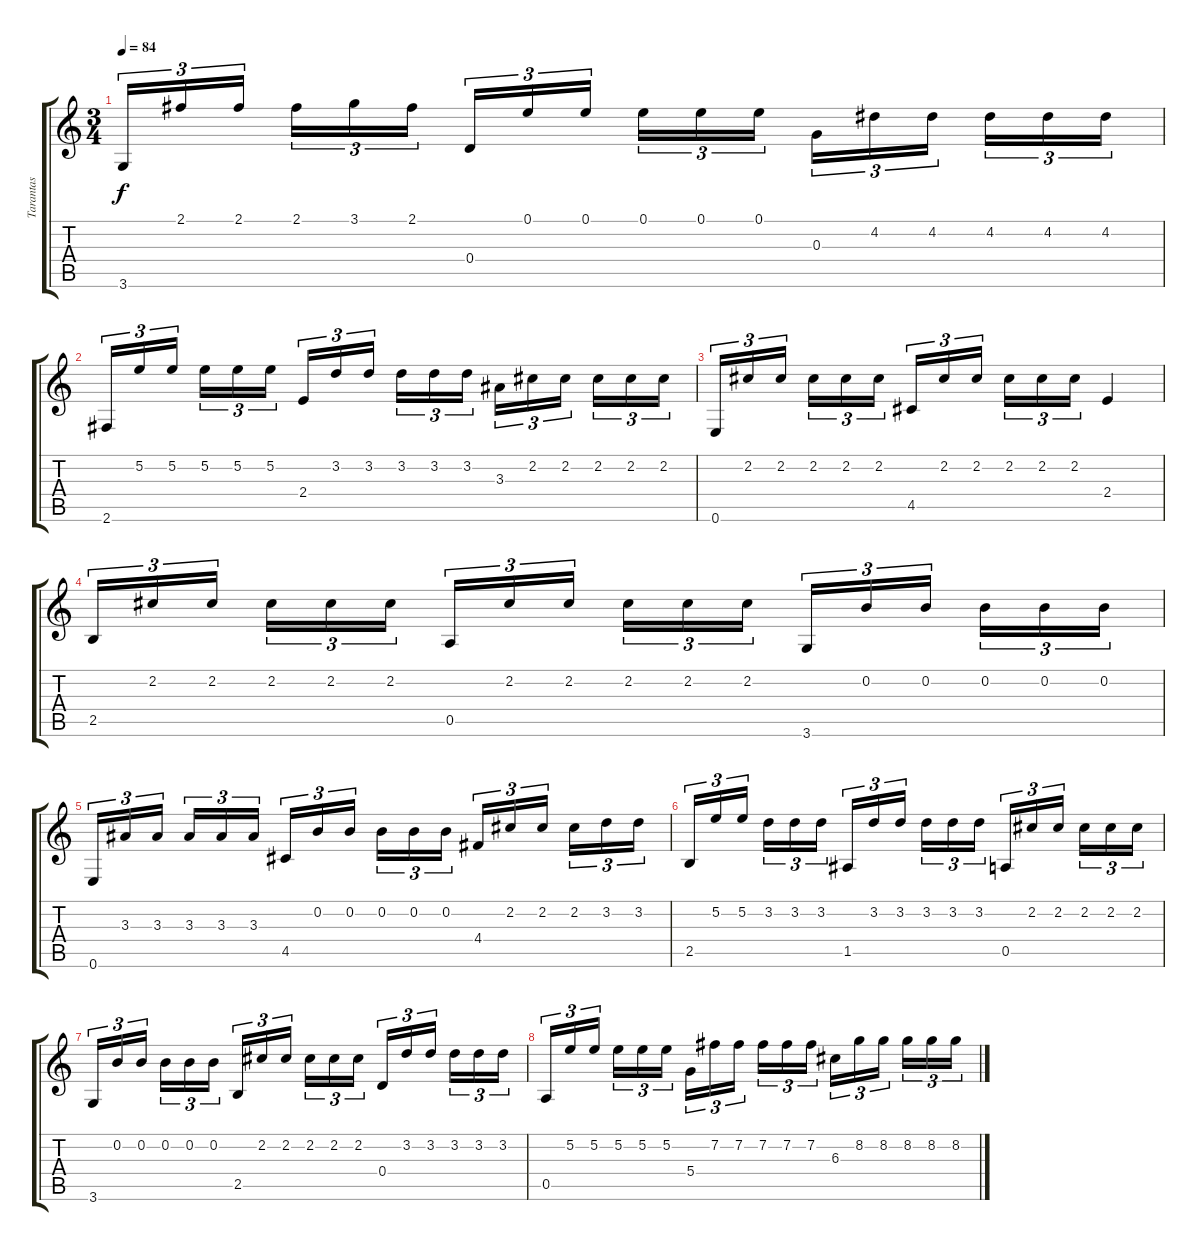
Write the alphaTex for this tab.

\track ("Tarantas" "Tarantas") {instrument acousticguitarnylon}
\staff {score tabs}
\tuning (E4 B3 G3 D3 A2 E2) {hide}
\ts (3 4)
\tempo 84
\clef g2
\ks c
3.6.16{tu (3 2) dy f} 2.1.16{tu (3 2)} 2.1.16{tu (3 2) beam splitsecondary} 2.1.16{tu (3 2)} 3.1.16{tu (3 2)} 2.1.16{tu (3 2)} 0.4.16{tu (3 2)} 0.1.16{tu (3 2)} 0.1.16{tu (3 2) beam splitsecondary} 0.1.16{tu (3 2)} 0.1.16{tu (3 2)} 0.1.16{tu (3 2)} 0.3.16{tu (3 2)} 4.2.16{tu (3 2)} 4.2.16{tu (3 2) beam splitsecondary} 4.2.16{tu (3 2)} 4.2.16{tu (3 2)} 4.2.16{tu (3 2)} |
2.6.16{tu (3 2)} 5.2.16{tu (3 2)} 5.2.16{tu (3 2) beam splitsecondary} 5.2.16{tu (3 2)} 5.2.16{tu (3 2)} 5.2.16{tu (3 2)} 2.4.16{tu (3 2)} 3.2.16{tu (3 2)} 3.2.16{tu (3 2) beam splitsecondary} 3.2.16{tu (3 2)} 3.2.16{tu (3 2)} 3.2.16{tu (3 2)} 3.3.16{tu (3 2)} 2.2.16{tu (3 2)} 2.2.16{tu (3 2) beam splitsecondary} 2.2.16{tu (3 2)} 2.2.16{tu (3 2)} 2.2.16{tu (3 2)} |
0.6.16{tu (3 2)} 2.2.16{tu (3 2)} 2.2.16{tu (3 2) beam splitsecondary} 2.2.16{tu (3 2)} 2.2.16{tu (3 2)} 2.2.16{tu (3 2)} 4.5.16{tu (3 2)} 2.2.16{tu (3 2)} 2.2.16{tu (3 2) beam splitsecondary} 2.2.16{tu (3 2)} 2.2.16{tu (3 2)} 2.2.16{tu (3 2)} 2.4.4 |
2.5.16{tu (3 2)} 2.2.16{tu (3 2)} 2.2.16{tu (3 2) beam splitsecondary} 2.2.16{tu (3 2)} 2.2.16{tu (3 2)} 2.2.16{tu (3 2)} 0.5.16{tu (3 2)} 2.2.16{tu (3 2)} 2.2.16{tu (3 2) beam splitsecondary} 2.2.16{tu (3 2)} 2.2.16{tu (3 2)} 2.2.16{tu (3 2)} 3.6.16{tu (3 2)} 0.2.16{tu (3 2)} 0.2.16{tu (3 2) beam splitsecondary} 0.2.16{tu (3 2)} 0.2.16{tu (3 2)} 0.2.16{tu (3 2)} |
0.6.16{tu (3 2)} 3.3.16{tu (3 2)} 3.3.16{tu (3 2) beam splitsecondary} 3.3.16{tu (3 2)} 3.3.16{tu (3 2)} 3.3.16{tu (3 2)} 4.5.16{tu (3 2)} 0.2.16{tu (3 2)} 0.2.16{tu (3 2) beam splitsecondary} 0.2.16{tu (3 2)} 0.2.16{tu (3 2)} 0.2.16{tu (3 2)} 4.4.16{tu (3 2)} 2.2.16{tu (3 2)} 2.2.16{tu (3 2) beam splitsecondary} 2.2.16{tu (3 2)} 3.2.16{tu (3 2)} 3.2.16{tu (3 2)} |
2.5.16{tu (3 2)} 5.2.16{tu (3 2)} 5.2.16{tu (3 2) beam splitsecondary} 3.2.16{tu (3 2)} 3.2.16{tu (3 2)} 3.2.16{tu (3 2)} 1.5.16{tu (3 2)} 3.2.16{tu (3 2)} 3.2.16{tu (3 2) beam splitsecondary} 3.2.16{tu (3 2)} 3.2.16{tu (3 2)} 3.2.16{tu (3 2)} 0.5.16{tu (3 2)} 2.2.16{tu (3 2)} 2.2.16{tu (3 2) beam splitsecondary} 2.2.16{tu (3 2)} 2.2.16{tu (3 2)} 2.2.16{tu (3 2)} |
3.6.16{tu (3 2)} 0.2.16{tu (3 2)} 0.2.16{tu (3 2) beam splitsecondary} 0.2.16{tu (3 2)} 0.2.16{tu (3 2)} 0.2.16{tu (3 2)} 2.5.16{tu (3 2)} 2.2.16{tu (3 2)} 2.2.16{tu (3 2) beam splitsecondary} 2.2.16{tu (3 2)} 2.2.16{tu (3 2)} 2.2.16{tu (3 2)} 0.4.16{tu (3 2)} 3.2.16{tu (3 2)} 3.2.16{tu (3 2) beam splitsecondary} 3.2.16{tu (3 2)} 3.2.16{tu (3 2)} 3.2.16{tu (3 2)} |
0.5.16{tu (3 2)} 5.2.16{tu (3 2)} 5.2.16{tu (3 2) beam splitsecondary} 5.2.16{tu (3 2)} 5.2.16{tu (3 2)} 5.2.16{tu (3 2)} 5.4.16{tu (3 2)} 7.2.16{tu (3 2)} 7.2.16{tu (3 2) beam splitsecondary} 7.2.16{tu (3 2)} 7.2.16{tu (3 2)} 7.2.16{tu (3 2)} 6.3.16{tu (3 2)} 8.2.16{tu (3 2)} 8.2.16{tu (3 2) beam splitsecondary} 8.2.16{tu (3 2)} 8.2.16{tu (3 2)} 8.2.16{tu (3 2)}
